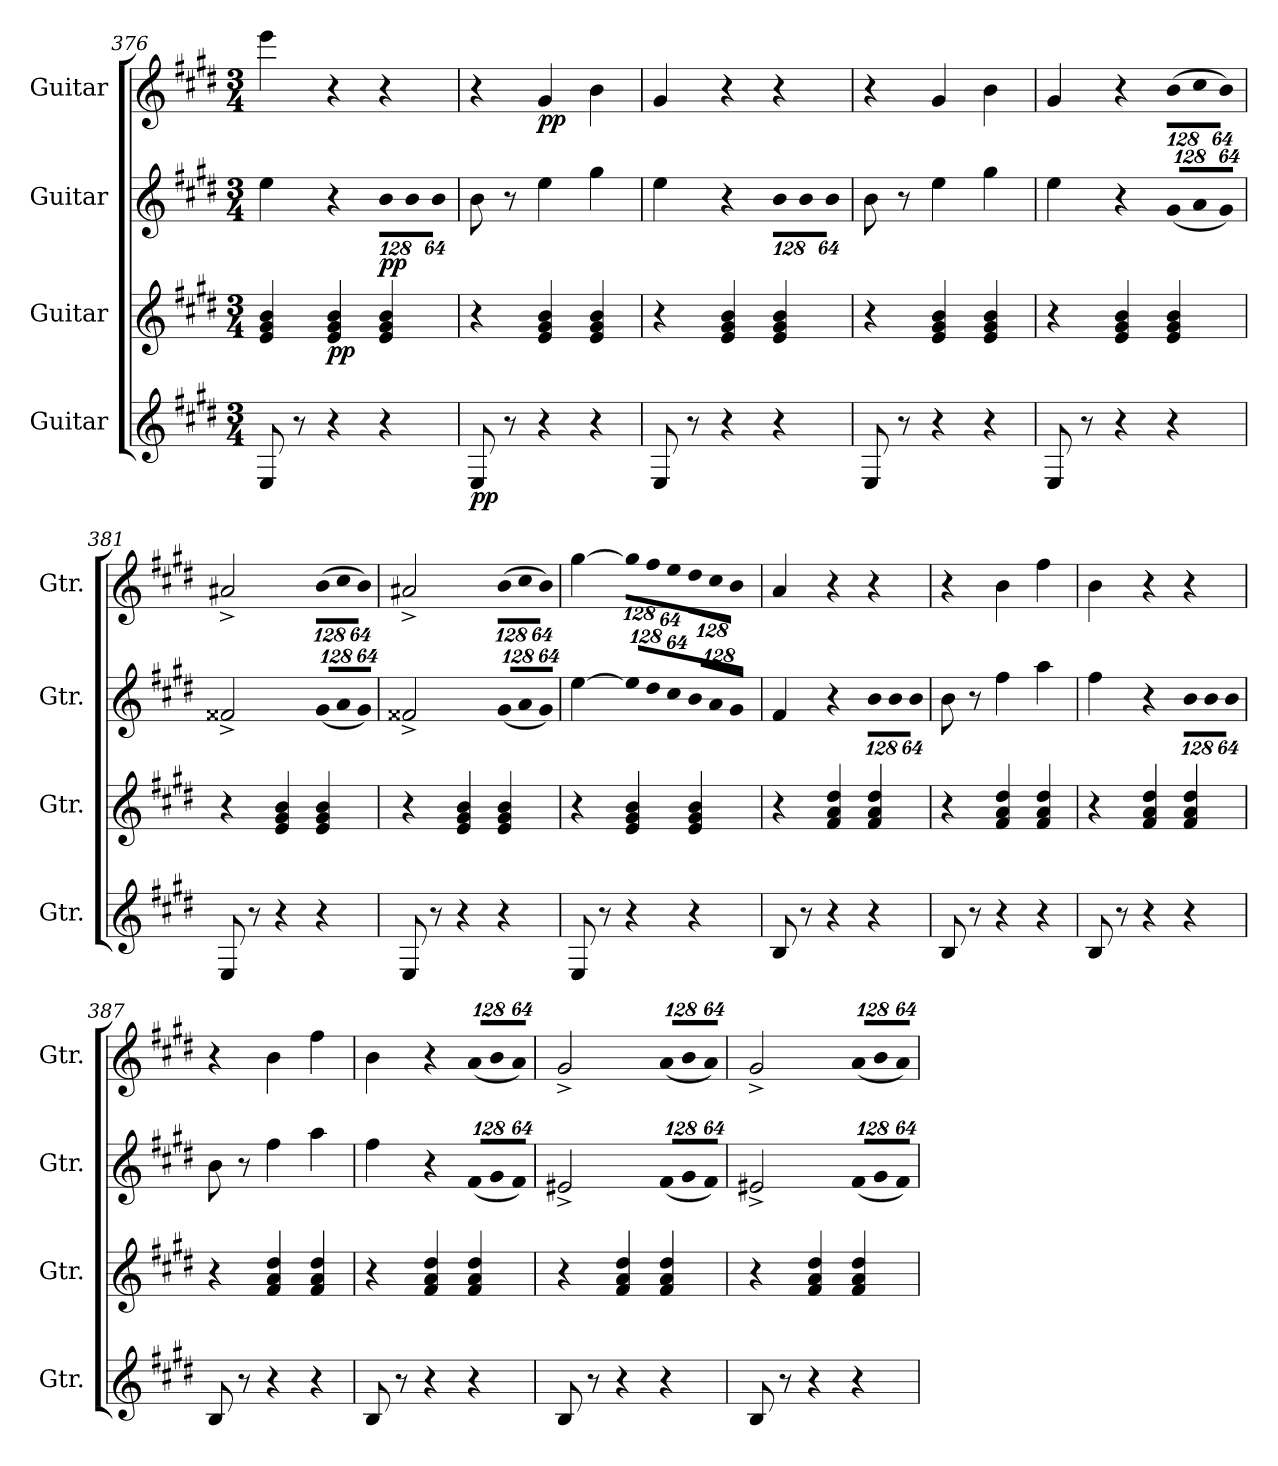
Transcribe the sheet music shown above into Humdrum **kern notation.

**kern	**dynam	**kern	**dynam	**kern	**dynam	**kern	**dynam
*part4	*part4	*part3	*part3	*part2	*part2	*part1	*part1
*staff4	*staff4	*staff3	*staff3	*staff2	*staff2	*staff1	*staff1
*I"Guitar	*	*I"Guitar	*	*I"Guitar	*	*I"Guitar	*
*I'Gtr.	*	*I'Gtr.	*	*I'Gtr.	*	*I'Gtr.	*
*clefG2	*	*clefG2	*	*clefG2	*	*clefG2	*
*ITrd7c12	*	*ITrd7c12	*	*ITrd7c12	*	*ITrd7c12	*
*k[f#c#g#d#]	*	*k[f#c#g#d#]	*	*k[f#c#g#d#]	*	*k[f#c#g#d#]	*
*E:	*	*E:	*	*E:	*	*E:	*
*M3/4	*	*M3/4	*	*M3/4	*	*M3/4	*
=376	=376	=376	=376	=376	=376	=376	=376
8EEi/	.	4Ei/ 4G#i 4Bi	.	4ei\	.	4eei\	.
8r	.	.	.	.	.	.	.
4r	.	4Ei/ 4G#i 4Bi	pp	4r	.	4r	.
*	*	*	*	*Xbrackettup	*	*	*
!	!	!	!	!LO:N:vis=8	!	!	!
4r	.	4Ei/ 4G#i 4Bi	.	1024%85Bi\L	pp	4r	.
!	!	!	!	!LO:N:vis=8	!	!	!
.	.	.	.	1024%85Bi\	.	.	.
!	!	!	!	!LO:N:vis=8	!	!	!
.	.	.	.	512%43Bi\J	.	.	.
=377	=377	=377	=377	=377	=377	=377	=377
8EEi/	pp	4r	.	8Bi\	.	4r	.
8r	.	.	.	8r	.	.	.
4r	.	4Ei/ 4G#i 4Bi	.	4ei\	.	4G#i/	pp
4r	.	4Ei/ 4G#i 4Bi	.	4g#i\	.	4Bi\	.
=378	=378	=378	=378	=378	=378	=378	=378
8EEi/	.	4r	.	4ei\	.	4G#i/	.
8r	.	.	.	.	.	.	.
4r	.	4Ei/ 4G#i 4Bi	.	4r	.	4r	.
!	!	!	!	!LO:N:vis=8	!	!	!
4r	.	4Ei/ 4G#i 4Bi	.	1024%85Bi\L	.	4r	.
!	!	!	!	!LO:N:vis=8	!	!	!
.	.	.	.	1024%85Bi\	.	.	.
!	!	!	!	!LO:N:vis=8	!	!	!
.	.	.	.	512%43Bi\J	.	.	.
=379	=379	=379	=379	=379	=379	=379	=379
8EEi/	.	4r	.	8Bi\	.	4r	.
8r	.	.	.	8r	.	.	.
4r	.	4Ei/ 4G#i 4Bi	.	4ei\	.	4G#i/	.
4r	.	4Ei/ 4G#i 4Bi	.	4g#i\	.	4Bi\	.
!!LO:LB:g=z
=380	=380	=380	=380	=380	=380	=380	=380
8EEi/	.	4r	.	4ei\	.	4G#i/	.
8r	.	.	.	.	.	.	.
4r	.	4Ei/ 4G#i 4Bi	.	4r	.	4r	.
!	!	!	!	!LO:N:vis=8	!	!	!
*	*	*	*	*	*	*Xbrackettup	*
!	!	!	!	!	!	!LO:N:vis=8	!
4r	.	4Ei/ 4G#i 4Bi	.	(1024%85G#i/L	.	(1024%85Bi\L	.
!	!	!	!	!LO:N:vis=8	!	!LO:N:vis=8	!
.	.	.	.	1024%85Ai/	.	1024%85c#i\	.
!	!	!	!	!LO:N:vis=8	!	!LO:N:vis=8	!
.	.	.	.	512%43G#i/J)	.	512%43Bi\J)	.
=381	=381	=381	=381	=381	=381	=381	=381
8EEi/	.	4r	.	2F##X^i/	.	2A#X^i/	.
8r	.	.	.	.	.	.	.
4r	.	4Ei/ 4G#i 4Bi	.	.	.	.	.
!	!	!	!	!LO:N:vis=8	!	!LO:N:vis=8	!
4r	.	4Ei/ 4G#i 4Bi	.	(1024%85G#i/L	.	(1024%85Bi\L	.
!	!	!	!	!LO:N:vis=8	!	!LO:N:vis=8	!
.	.	.	.	1024%85Ai/	.	1024%85c#i\	.
!	!	!	!	!LO:N:vis=8	!	!LO:N:vis=8	!
.	.	.	.	512%43G#i/J)	.	512%43Bi\J)	.
=382	=382	=382	=382	=382	=382	=382	=382
8EEi/	.	4r	.	2F##X^i/	.	2A#X^i/	.
8r	.	.	.	.	.	.	.
4r	.	4Ei/ 4G#i 4Bi	.	.	.	.	.
!	!	!	!	!LO:N:vis=8	!	!LO:N:vis=8	!
4r	.	4Ei/ 4G#i 4Bi	.	(1024%85G#i/L	.	(1024%85Bi\L	.
!	!	!	!	!LO:N:vis=8	!	!LO:N:vis=8	!
.	.	.	.	1024%85Ai/	.	1024%85c#i\	.
!	!	!	!	!LO:N:vis=8	!	!LO:N:vis=8	!
.	.	.	.	512%43G#i/J)	.	512%43Bi\J)	.
=383	=383	=383	=383	=383	=383	=383	=383
8EEi/	.	4r	.	[>4ei\	.	[>4g#i\	.
8r	.	.	.	.	.	.	.
!	!	!	!	!LO:N:vis=8	!	!LO:N:vis=8	!
4r	.	4Ei/ 4G#i 4Bi	.	1024%85ei\L]	.	1024%85g#i\L]	.
!	!	!	!	!LO:N:vis=8	!	!LO:N:vis=8	!
.	.	.	.	1024%85d#i\	.	1024%85f#i\	.
!	!	!	!	!LO:N:vis=8	!	!LO:N:vis=8	!
.	.	.	.	512%43c#i\J	.	512%43ei\J	.
!	!	!	!	!LO:N:vis=8	!	!LO:N:vis=8	!
4r	.	4Ei/ 4G#i 4Bi	.	1024%85Bi/L	.	1024%85d#i\L	.
!	!	!	!	!LO:N:vis=8	!	!LO:N:vis=8	!
.	.	.	.	1024%85Ai/	.	1024%85c#i\	.
!	!	!	!	!LO:N:vis=8	!	!LO:N:vis=8	!
.	.	.	.	512%43G#i/J	.	512%43Bi\J	.
=384	=384	=384	=384	=384	=384	=384	=384
8BBi/	.	4r	.	4F#i/	.	4Ai/	.
8r	.	.	.	.	.	.	.
4r	.	4F#i/ 4Ai 4d#i	.	4r	.	4r	.
!	!	!	!	!LO:N:vis=8	!	!	!
4r	.	4F#i/ 4Ai 4d#i	.	1024%85Bi\L	.	4r	.
!	!	!	!	!LO:N:vis=8	!	!	!
.	.	.	.	1024%85Bi\	.	.	.
!	!	!	!	!LO:N:vis=8	!	!	!
.	.	.	.	512%43Bi\J	.	.	.
!!LO:LB:g=z
=385	=385	=385	=385	=385	=385	=385	=385
8BBi/	.	4r	.	8Bi\	.	4r	.
8r	.	.	.	8r	.	.	.
4r	.	4F#i/ 4Ai 4d#i	.	4f#i\	.	4Bi\	.
4r	.	4F#i/ 4Ai 4d#i	.	4ai\	.	4f#i\	.
=386	=386	=386	=386	=386	=386	=386	=386
8BBi/	.	4r	.	4f#i\	.	4Bi\	.
8r	.	.	.	.	.	.	.
4r	.	4F#i/ 4Ai 4d#i	.	4r	.	4r	.
!	!	!	!	!LO:N:vis=8	!	!	!
4r	.	4F#i/ 4Ai 4d#i	.	1024%85Bi\L	.	4r	.
!	!	!	!	!LO:N:vis=8	!	!	!
.	.	.	.	1024%85Bi\	.	.	.
!	!	!	!	!LO:N:vis=8	!	!	!
.	.	.	.	512%43Bi\J	.	.	.
=387	=387	=387	=387	=387	=387	=387	=387
8BBi/	.	4r	.	8Bi\	.	4r	.
8r	.	.	.	8r	.	.	.
4r	.	4F#i/ 4Ai 4d#i	.	4f#i\	.	4Bi\	.
4r	.	4F#i/ 4Ai 4d#i	.	4ai\	.	4f#i\	.
=388	=388	=388	=388	=388	=388	=388	=388
8BBi/	.	4r	.	4f#i\	.	4Bi\	.
8r	.	.	.	.	.	.	.
4r	.	4F#i/ 4Ai 4d#i	.	4r	.	4r	.
!	!	!	!	!LO:N:vis=8	!	!LO:N:vis=8	!
4r	.	4F#i/ 4Ai 4d#i	.	(1024%85F#i/L	.	(1024%85Ai/L	.
!	!	!	!	!LO:N:vis=8	!	!LO:N:vis=8	!
.	.	.	.	1024%85G#i/	.	1024%85Bi/	.
!	!	!	!	!LO:N:vis=8	!	!LO:N:vis=8	!
.	.	.	.	512%43F#i/J)	.	512%43Ai/J)	.
=389	=389	=389	=389	=389	=389	=389	=389
8BBi/	.	4r	.	2E#X^i/	.	2G#^i/	.
8r	.	.	.	.	.	.	.
4r	.	4F#i/ 4Ai 4d#i	.	.	.	.	.
!	!	!	!	!LO:N:vis=8	!	!LO:N:vis=8	!
4r	.	4F#i/ 4Ai 4d#i	.	(1024%85F#i/L	.	(1024%85Ai/L	.
!	!	!	!	!LO:N:vis=8	!	!LO:N:vis=8	!
.	.	.	.	1024%85G#i/	.	1024%85Bi/	.
!	!	!	!	!LO:N:vis=8	!	!LO:N:vis=8	!
.	.	.	.	512%43F#i/J)	.	512%43Ai/J)	.
=390	=390	=390	=390	=390	=390	=390	=390
8BBi/	.	4r	.	2E#X^i/	.	2G#^i/	.
8r	.	.	.	.	.	.	.
4r	.	4F#i/ 4Ai 4d#i	.	.	.	.	.
!	!	!	!	!LO:N:vis=8	!	!LO:N:vis=8	!
4r	.	4F#i/ 4Ai 4d#i	.	(1024%85F#i/L	.	(1024%85Ai/L	.
!	!	!	!	!LO:N:vis=8	!	!LO:N:vis=8	!
.	.	.	.	1024%85G#i/	.	1024%85Bi/	.
!	!	!	!	!LO:N:vis=8	!	!LO:N:vis=8	!
.	.	.	.	512%43F#i/J)	.	512%43Ai/J)	.
=	=	=	=	=	=	=	=
*-	*-	*-	*-	*-	*-	*-	*-
